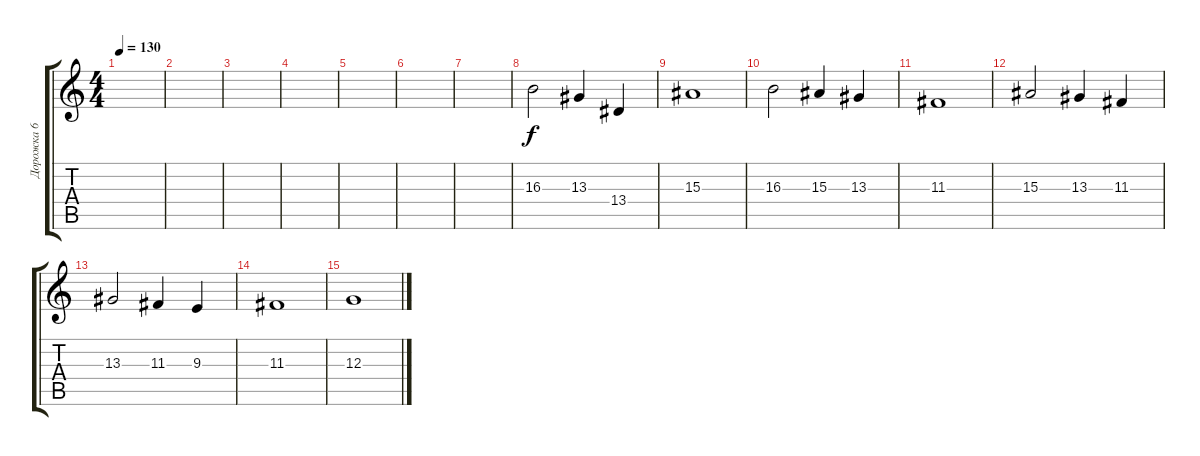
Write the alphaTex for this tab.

\track ("Дорожка 6" "Дорожка 6") {instrument altosax}
\staff {score tabs}
\tuning (E4 B3 G3 D3 A2 E2) {hide}
\ts (4 4)
\tempo 130
\clef g2
\ks c
|
|
|
|
|
|
|
16.3.2 13.3.4 13.4.4 |
15.3.1 |
16.3.2 15.3.4 13.3.4 |
11.3.1 |
15.3.2 13.3.4 11.3.4 |
13.3.2 11.3.4 9.3.4 |
11.3.1 |
12.3.1
